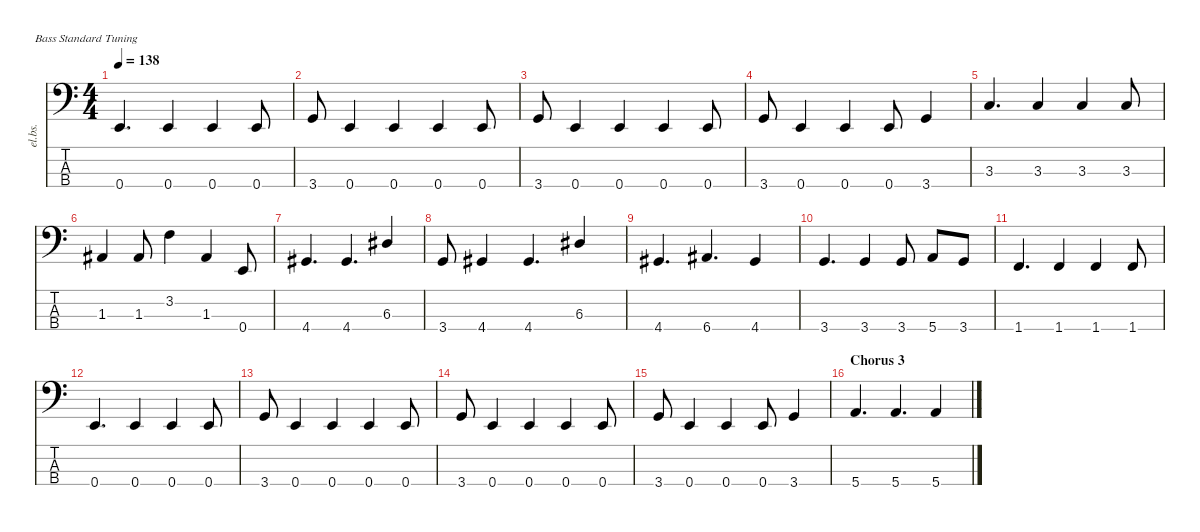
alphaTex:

\defaultSystemsLayout 4
\hideDynamics
\bracketExtendMode nobrackets
\otherSystemsTrackNameOrientation horizontal
\track ("Bass" "el.bs.") {instrument electricbassfinger}
\staff {score tabs}
\tuning (G2 D2 A1 E1)
\ts (4 4)
\tempo 138
\clef f4
\ks c
0.4.4{d dy f beam Up} 0.4.4{beam Up} 0.4.4{beam Up} 0.4.8{beam Up} |
3.4.8{beam Up} 0.4.4{beam Up} 0.4.4{beam Up} 0.4.4{beam Up} 0.4.8{beam Up} |
3.4.8{beam Up} 0.4.4{beam Up} 0.4.4{beam Up} 0.4.4{beam Up} 0.4.8{beam Up} |
3.4.8{beam Up} 0.4.4{beam Up} 0.4.4{beam Up} 0.4.8{beam Up} 3.4.4{beam Up} |
3.3.4{d beam Up} 3.3.4{beam Up} 3.3.4{beam Up} 3.3.8{beam Up} |
1.3{acc #}.4{beam Up} 1.3{acc #}.8{beam Up} 3.2.4{beam Down} 1.3{acc #}.4{beam Up} 0.4.8{beam Up} |
4.4{acc #}.4{d beam Up} 4.4{acc #}.4{d beam Up} 6.3{acc #}.4{beam Up} |
3.4.8{beam Up} 4.4{acc #}.4{beam Up} 4.4{acc #}.4{d beam Up} 6.3{acc #}.4{beam Up} |
4.4{acc #}.4{d beam Up} 6.4{acc #}.4{d beam Up} 4.4{acc #}.4{beam Up} |
3.4.4{d beam Up} 3.4.4{beam Up} 3.4.8{beam Up} 5.4.8{beam Up} 3.4.8{beam Up} |
1.4.4{d beam Up} 1.4.4{beam Up} 1.4.4{beam Up} 1.4.8{beam Up} |
0.4.4{d beam Up} 0.4.4{beam Up} 0.4.4{beam Up} 0.4.8{beam Up} |
3.4.8{beam Up} 0.4.4{beam Up} 0.4.4{beam Up} 0.4.4{beam Up} 0.4.8{beam Up} |
3.4.8{beam Up} 0.4.4{beam Up} 0.4.4{beam Up} 0.4.4{beam Up} 0.4.8{beam Up} |
3.4.8{beam Up} 0.4.4{beam Up} 0.4.4{beam Up} 0.4.8{beam Up} 3.4.4{beam Up} |
\section ("" "Chorus 3")
5.4.4{d beam Up} 5.4.4{d beam Up} 5.4.4{beam Up}
